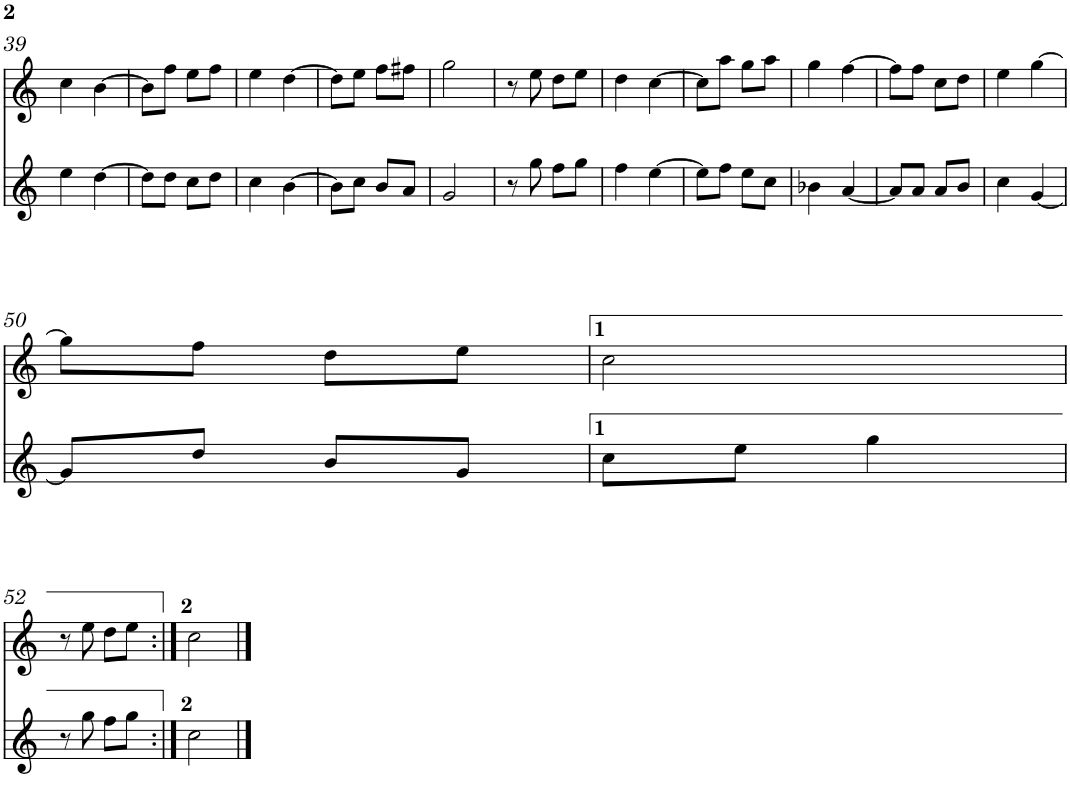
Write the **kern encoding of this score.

**kern	**kern
*part2	*part1
*staff2	*staff1
*I"Gralla 2	*I"Gralla 1
!!LO:PB:g=z
*clefG2	*clefG2
*Trd8c14	*
*k[]	*k[]
*M2/4	*M2/4
=39	=39
4ee\	4cc\
[4dd\	[4b\
=40	=40
8dd\L]	8b\L]
8dd\J	8ff\J
8cc\L	8ee\L
8dd\J	8ff\J
=41	=41
4cc\	4ee\
[4b\	[4dd\
=42	=42
8b\L]	8dd\L]
8cc\J	8ee\J
8b/L	8ff\L
8a/J	8ff#X\J
=43	=43
2g/	2gg\
=44	=44
8r	8r
8gg\	8ee\
8ff\L	8dd\L
8gg\J	8ee\J
=45	=45
4ff\	4dd\
[4ee\	[4cc\
=46	=46
8ee\L]	8cc\L]
8ff\J	8aa\J
8ee\L	8gg\L
8cc\J	8aa\J
=47	=47
4b-X\	4gg\
[4a/	[4ff\
=48	=48
8a/L]	8ff\L]
8a/J	8ff\J
8a/L	8cc\L
8b/J	8dd\J
=49	=49
4cc\	4ee\
[4g/	[4gg\
!!LO:LB:g=z
=50	=50
8g/L]	8gg\L]
8dd/J	8ff\J
8b/L	8dd\L
8g/J	8ee\J
=51	=51
8cc\L	2cc\
8ee\J	.
4gg\	.
!!LO:LB:g=z
=52	=52
8r	8r
8gg\	8ee\
8ff\L	8dd\L
8gg\J	8ee\J
=53:|!	=53:|!
2cc\	2cc\
==	==
*-	*-
